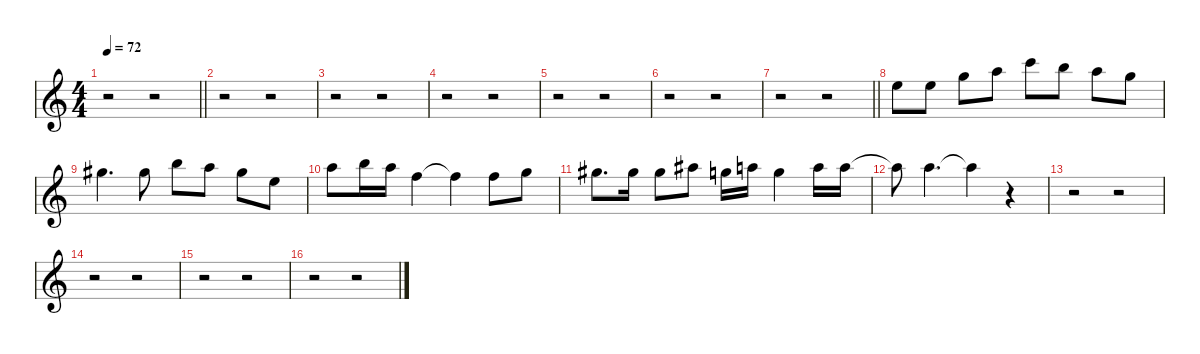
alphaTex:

\defaultSystemsLayout 4
\hideDynamics
\bracketExtendMode nobrackets
\singleTrackTrackNamePolicy hidden
\multiTrackTrackNamePolicy hidden
\otherSystemsTrackNameOrientation horizontal
\track ("Voice2" "od.guit.") {mute instrument overdrivenguitar}
\staff {score}
\tuning (E4 B3 G3 D3 A2 E2)
\ts (4 4)
\tempo 72
\clef g2
\barLineRight lightlight
\ks c
r.2{dy f beam Down} r.2{beam Down} |
r.2{beam Down} r.2{beam Down} |
r.2{beam Down} r.2{beam Down} |
r.2{beam Down} r.2{beam Down} |
r.2{beam Down} r.2{beam Down} |
r.2{beam Down} r.2{beam Down} |
\barLineRight lightlight
r.2{beam Down} r.2{beam Down} |
14.4.8{dy fff beam Down} 14.4.8{beam Down} 12.3.8{beam Down} 10.2.8{beam Down} 13.2.8{beam Down} 12.2.8{beam Down} 10.2.8{beam Down} 12.3.8{beam Down} |
13.3{acc #}.4{d beam Down} 13.3{acc #}.8{beam Down} 12.2.8{beam Down} 10.2.8{beam Down} 13.3{acc #}.8{beam Down} 14.4.8{beam Down} |
14.3.8{beam Down} 12.2.16{beam Down} 10.2.16{beam Down} 10.3.4{beam Down} 10.3{t}.4{dy f beam Down} 10.3.8{dy fff beam Down} 12.3.8{beam Down} |
13.3{acc #}.8{d beam Down} 13.3{acc #}.16{beam Down} 13.3{acc #}.8{beam Down} 11.2{acc #}.8{beam Down} 12.3.16{beam Down} 10.2.16{beam Down} 12.3.4{beam Down} 10.2.16{beam Down} 10.2.16{beam Down} |
10.2{t}.8{beam Down} 10.2.4{d beam Down} 10.2{t}.4{dy f beam Down} r.4{beam Down} |
r.2{beam Down} r.2{beam Down} |
r.2{beam Down} r.2{beam Down} |
r.2{beam Down} r.2{beam Down} |
r.2{beam Down} r.2{beam Down}
